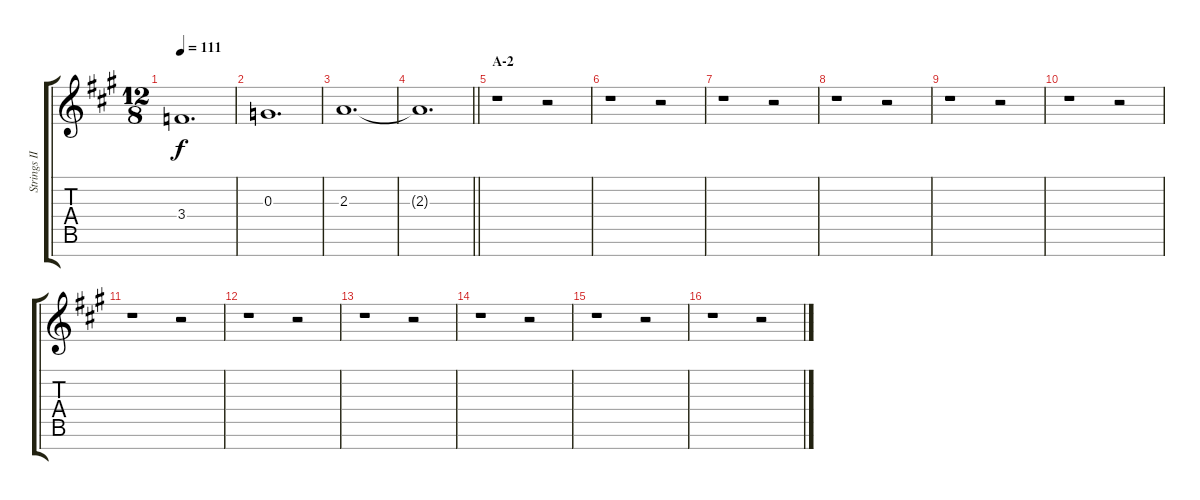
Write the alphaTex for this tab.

\track ("Strings II" "Strings II") {instrument stringensemble1}
\staff {score tabs}
\tuning (E5 B4 G4 D4 A3 E3 B2) {hide}
\ts (12 8)
\tempo 111
\clef g2
\ks a
3.4{t}.1{d dy f} |
0.3.1{d} |
2.3.1{d} |
\barLineRight lightlight
2.3{t}.1{d} |
\section ("" "A-2")
r.1 r.2 |
r.1 r.2 |
r.1 r.2 |
r.1 r.2 |
r.1 r.2 |
r.1 r.2 |
r.1 r.2 |
r.1 r.2 |
r.1 r.2 |
r.1 r.2 |
r.1 r.2 |
r.1 r.2
